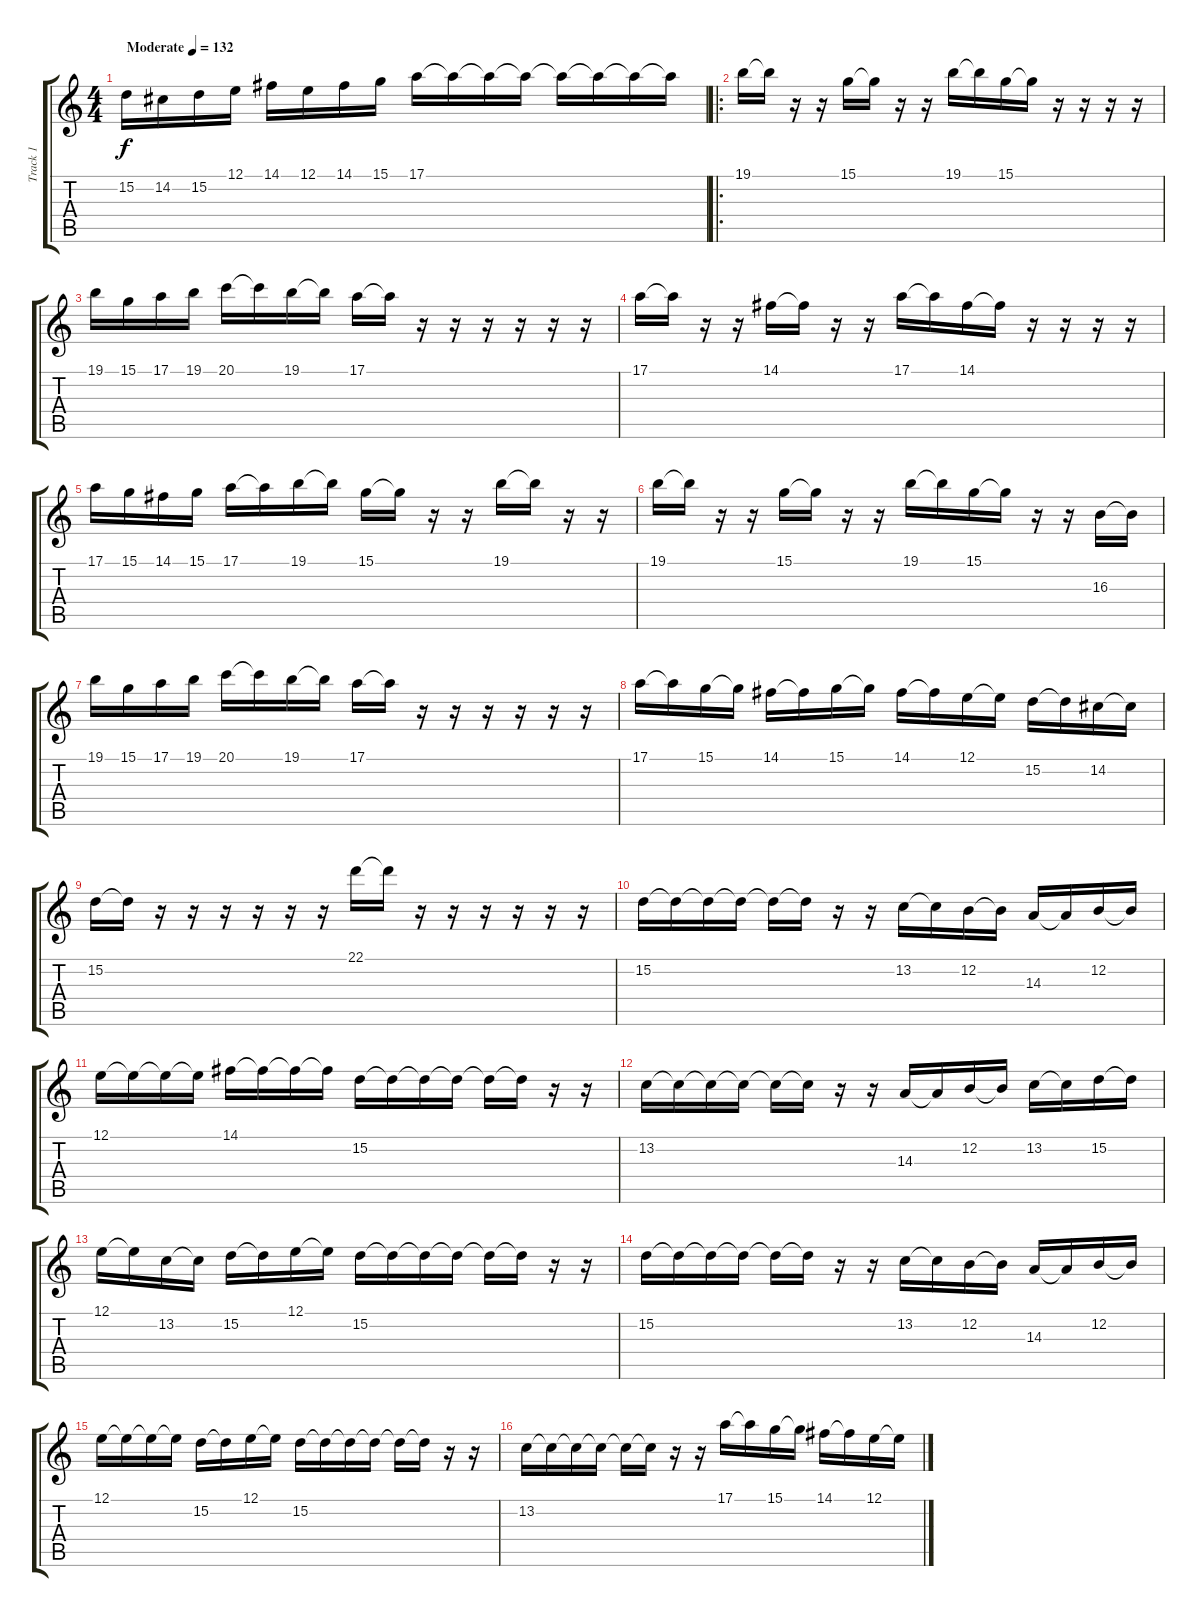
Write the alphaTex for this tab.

\track ("Track 1" "Track 1") {instrument lead5charang}
\staff {score tabs}
\tuning (E4 B3 G3 D3 A2 E2) {hide}
\ts (4 4)
\tempo (132 "Moderate")
\clef g2
\ks c
15.2.16{dy f instrument lead5charang} 14.2.16 15.2.16 12.1.16 14.1.16 12.1.16 14.1.16 15.1.16 17.1.16 17.1{t}.16 17.1{t}.16 17.1{t}.16 17.1{t}.16 17.1{t}.16 17.1{t}.16 17.1{t}.16 |
\ro
19.1.16 19.1{t}.16 r.16 r.16 15.1.16 15.1{t}.16 r.16 r.16 19.1.16 19.1{t}.16 15.1.16 15.1{t}.16 r.16 r.16 r.16 r.16 |
19.1.16 15.1.16 17.1.16 19.1.16 20.1.16 20.1{t}.16 19.1.16 19.1{t}.16 17.1.16 17.1{t}.16 r.16 r.16 r.16 r.16 r.16 r.16 |
17.1.16 17.1{t}.16 r.16 r.16 14.1.16 14.1{t}.16 r.16 r.16 17.1.16 17.1{t}.16 14.1.16 14.1{t}.16 r.16 r.16 r.16 r.16 |
17.1.16 15.1.16 14.1.16 15.1.16 17.1.16 17.1{t}.16 19.1.16 19.1{t}.16 15.1.16 15.1{t}.16 r.16 r.16 19.1.16 19.1{t}.16 r.16 r.16 |
19.1.16 19.1{t}.16 r.16 r.16 15.1.16 15.1{t}.16 r.16 r.16 19.1.16 19.1{t}.16 15.1.16 15.1{t}.16 r.16 r.16 16.3.16 16.3{t}.16 |
19.1.16 15.1.16 17.1.16 19.1.16 20.1.16 20.1{t}.16 19.1.16 19.1{t}.16 17.1.16 17.1{t}.16 r.16 r.16 r.16 r.16 r.16 r.16 |
17.1.16 17.1{t}.16 15.1.16 15.1{t}.16 14.1.16 14.1{t}.16 15.1.16 15.1{t}.16 14.1.16 14.1{t}.16 12.1.16 12.1{t}.16 15.2.16 15.2{t}.16 14.2.16 14.2{t}.16 |
15.2.16 15.2{t}.16 r.16 r.16 r.16 r.16 r.16 r.16 22.1.16 22.1{t}.16 r.16 r.16 r.16 r.16 r.16 r.16 |
15.2.16 15.2{t}.16 15.2{t}.16 15.2{t}.16 15.2{t}.16 15.2{t}.16 r.16 r.16 13.2.16 13.2{t}.16 12.2.16 12.2{t}.16 14.3.16 14.3{t}.16 12.2.16 12.2{t}.16 |
12.1.16 12.1{t}.16 12.1{t}.16 12.1{t}.16 14.1.16 14.1{t}.16 14.1{t}.16 14.1{t}.16 15.2.16 15.2{t}.16 15.2{t}.16 15.2{t}.16 15.2{t}.16 15.2{t}.16 r.16 r.16 |
13.2.16 13.2{t}.16 13.2{t}.16 13.2{t}.16 13.2{t}.16 13.2{t}.16 r.16 r.16 14.3.16 14.3{t}.16 12.2.16 12.2{t}.16 13.2.16 13.2{t}.16 15.2.16 15.2{t}.16 |
12.1.16 12.1{t}.16 13.2.16 13.2{t}.16 15.2.16 15.2{t}.16 12.1.16 12.1{t}.16 15.2.16 15.2{t}.16 15.2{t}.16 15.2{t}.16 15.2{t}.16 15.2{t}.16 r.16 r.16 |
15.2.16 15.2{t}.16 15.2{t}.16 15.2{t}.16 15.2{t}.16 15.2{t}.16 r.16 r.16 13.2.16 13.2{t}.16 12.2.16 12.2{t}.16 14.3.16 14.3{t}.16 12.2.16 12.2{t}.16 |
12.1.16 12.1{t}.16 12.1{t}.16 12.1{t}.16 15.2.16 15.2{t}.16 12.1.16 12.1{t}.16 15.2.16 15.2{t}.16 15.2{t}.16 15.2{t}.16 15.2{t}.16 15.2{t}.16 r.16 r.16 |
13.2.16 13.2{t}.16 13.2{t}.16 13.2{t}.16 13.2{t}.16 13.2{t}.16 r.16 r.16 17.1.16 17.1{t}.16 15.1.16 15.1{t}.16 14.1.16 14.1{t}.16 12.1.16 12.1{t}.16
